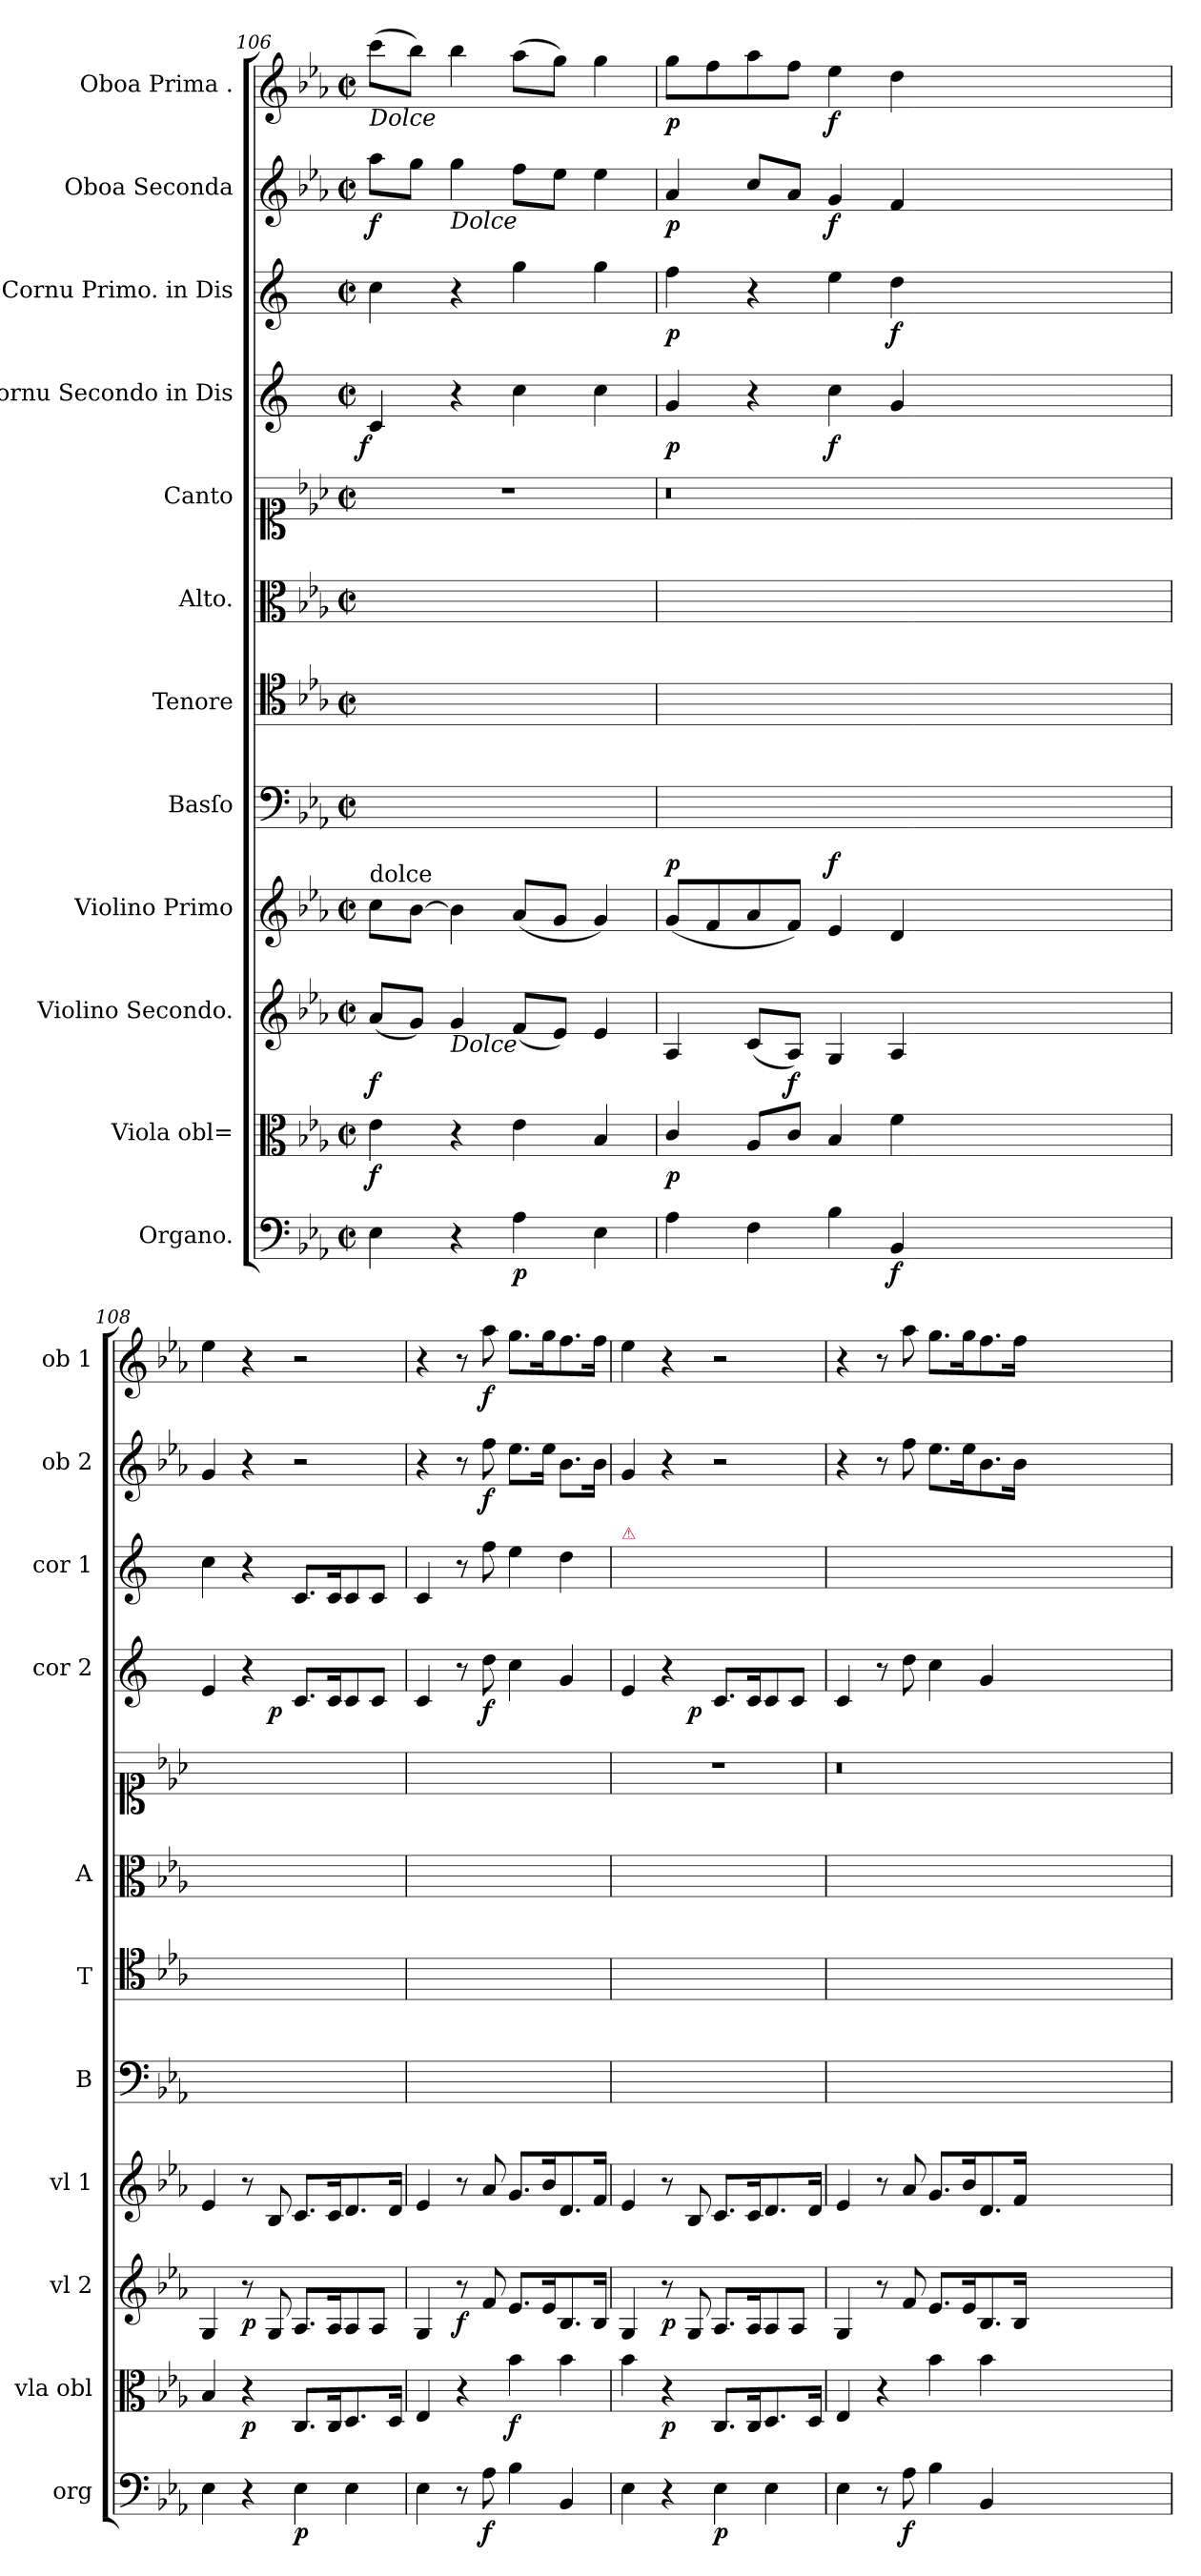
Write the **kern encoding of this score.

**kern	**dynam	**kern	**dynam	**kern	**dynam	**kern	**dynam	**kern	**kern	**kern	**kern	**kern	**dynam	**kern	**dynam	**kern	**dynam	**kern	**dynam
*part12	*part12	*part11	*part11	*part10	*part10	*part9	*part9	*part8	*part7	*part6	*part5	*part4	*part4	*part3	*part3	*part2	*part2	*part1	*part1
*staff12	*staff12	*staff11	*staff11	*staff10	*staff10	*staff9	*staff9	*staff8	*staff7	*staff6	*staff5	*staff4	*staff4	*staff3	*staff3	*staff2	*staff2	*staff1	*staff1
*I"Organo.	*	*I"Viola obl=	*	*I"Violino Secondo.	*	*I"Violino Primo	*	*I"Basſo	*I"Tenore	*I"Alto.	*I"Canto	*I"Cornu Secondo in Dis	*	*I"Cornu Primo. in Dis	*	*I"Oboa Seconda	*	*I"Oboa Prima .	*
*I'org	*	*I'vla obl	*	*I'vl 2	*	*I'vl 1	*	*I'B	*I'T	*I'A	*	*I'cor 2	*	*I'cor 1	*	*I'ob 2	*	*I'ob 1	*
*clefF4	*	*clefC3	*	*clefG2	*	*clefG2	*	*clefF4	*clefC4	*clefC3	*clefC1	*clefG2	*	*clefG2	*	*clefG2	*	*clefG2	*
*	*	*	*	*	*	*	*	*	*	*	*	*ITrd5c9	*	*ITrd5c9	*	*	*	*	*
*k[b-e-a-]	*	*k[b-e-a-]	*	*k[b-e-a-]	*	*k[b-e-a-]	*	*k[b-e-a-]	*k[b-e-a-]	*k[b-e-a-]	*k[b-e-a-]	*k[b-e-a-]	*	*k[b-e-a-]	*	*k[b-e-a-]	*	*k[b-e-a-]	*
*E-:	*	*E-:	*	*E-:	*	*E-:	*	*E-:	*E-:	*E-:	*E-:	*E-:	*	*E-:	*	*E-:	*	*E-:	*
*M2/2	*	*M2/2	*	*M2/2	*	*M2/2	*	*M2/2	*M2/2	*M2/2	*M2/2	*M2/2	*	*M2/2	*	*M2/2	*	*M2/2	*
*met(c|)	*	*met(c|)	*	*met(c|)	*	*met(c|)	*	*met(c|)	*met(c|)	*met(c|)	*met(c|)	*met(c|)	*	*met(c|)	*	*met(c|)	*	*met(c|)	*
=106	=106	=106	=106	=106	=106	=106	=106	=106	=106	=106	=106	=106	=106	=106	=106	=106	=106	=106	=106
!	!	!	!	!	!	!	!	!	!	!	!	!	!	!	!	!	!	!LO:TX:b:i:t=Dolce	!
!	!	!	!	!	!	!LO:TX:a:t=dolce	!	!	!	!	!	!	!	!	!	!	!	!	!
!	!	!	!	!	!	!	!	!	!	!	!	!	!LO:DY:rj	!	!	!	!	!	!
4E-\	.	4e-\	f	(8a-/L	f	8cc\L	.	1ryy	1ryy	1ryy	1r	4E-/	f	4e-\	.	8aa-\L	f	(8ccc\L	.
.	.	.	.	8g/J)	.	[8b-\J	.	.	.	.	.	.	.	.	.	8gg\J	.	8bb-\J)	.
!	!	!	!	!	!	!	!	!	!	!	!	!	!	!	!	!LO:TX:b:i:t=Dolce	!	!	!
!	!	!	!	!LO:TX:b:i:t=Dolce	!	!	!	!	!	!	!	!	!	!	!	!	!	!	!
4r	.	4r	.	4g/	.	4b-\]	.	.	.	.	.	4r	.	4r	.	4gg\	.	4bb-\	.
4A-\	p	4e-\	.	(8f/L	.	(8a-/L	.	.	.	.	.	4e-\	.	4b-\	.	8ff\L	.	(8aa-\L	.
.	.	.	.	8e-/J)	.	8g/J	.	.	.	.	.	.	.	.	.	8ee-\J	.	8gg\J)	.
4E-\	.	4B-/	.	4e-/	.	4g/)	.	.	.	.	.	4e-\	.	4b-\	.	4ee-\	.	4gg\	.
=107	=107	=107	=107	=107	=107	=107	=107	=107	=107	=107	=107	=107	=107	=107	=107	=107	=107	=107	=107
!	!	!	!	!	!	!	!LO:DY:a	!	!	!	!	!	!	!	!	!	!	!	!
4A-\	.	4c/	p	4A-/	.	(8g/L	p	1ryy	1ryy	1ryy	0.r	4B-/	p	4a-\	p	4a-/	p	8gg\L	p
.	.	.	.	.	.	8f/	.	.	.	.	.	.	.	.	.	.	.	8ff\	.
4F\	.	8A-/L	.	(8c/L	.	8a-/	.	.	.	.	.	4r	.	4r	.	8cc/L	.	8aa-\	.
.	.	8c/J	.	8A-/J)	f	8f/J)	.	.	.	.	.	.	.	.	.	8a-/J	.	8ff\J	.
!	!	!	!	!	!	!	!LO:DY:a	!	!	!	!	!	!	!	!	!	!	!	!
4B-\	.	4B-/	.	4G/	.	4e-/	f	.	.	.	.	4e-\	f	4g\	.	4g/	f	4ee-\	f
4BB-/	f	4f\	.	4A-/	.	4d/	.	.	.	.	.	4B-/	.	4f\	f	4f/	.	4dd\	.
0ryy	.	0ryy	.	0ryy	.	0ryy	.	0ryy	0ryy	0ryy	.	0ryy	.	0ryy	.	0ryy	.	0ryy	.
=108	=108	=108	=108	=108	=108	=108	=108	=108	=108	=108	=108	=108	=108	=108	=108	=108	=108	=108	=108
*	*	*	*	*	*	*	*	*	*	*	*	*^	*	*	*	*	*	*	*
4E-\	.	4B-/	.	4G/	.	4e-/	.	1ryy	1ryy	1ryy	1ryy	4G/	4.ryy	.	4e-\	.	4g/	.	4ee-\	.
4r	.	4r	p	8r	p	8r	.	.	.	.	.	4r	.	.	4r	.	4r	.	4r	.
!	!	!	!	!	!	!	!LO:DY:a	!	!	!	!	!	!	!	!	!	!	!	!	!
.	.	.	.	8G/	.	8B-/	p&colon;	.	.	.	.	.	2ryy	p	.	.	.	.	.	.
4E-\	p	8.C/L	.	8.A-/L	.	8.c/L	.	.	.	.	.	8.E-/L	.	.	8.E-/L	.	2r	.	2r	.
.	.	16C/K	.	16A-/K	.	16c/K	.	.	.	.	.	16E-/K	.	.	16E-/K	.	.	.	.	.
4E-\	.	8.D/	.	8A-/	.	8.d/	.	.	.	.	.	8E-/	.	.	8E-/	.	.	.	.	.
.	.	.	.	8A-/J	.	.	.	.	.	.	.	8E-/J	8ryy	.	8E-/J	.	.	.	.	.
.	.	16D/Jk	.	.	.	16d/Jk	.	.	.	.	.	.	.	.	.	.	.	.	.	.
*	*	*	*	*	*	*	*	*	*	*	*	*v	*v	*	*	*	*	*	*	*
=109	=109	=109	=109	=109	=109	=109	=109	=109	=109	=109	=109	=109	=109	=109	=109	=109	=109	=109	=109
4E-\	.	4E-/	.	4G/	.	4e-/	.	1ryy	1ryy	1ryy	1ryy	4E-/	.	4E-/	.	4r	.	4r	.
!	!	!	!	!	!	!	!LO:DY:a	!	!	!	!	!	!	!	!	!	!	!	!
8r	.	4r	.	8r	f	8r	f&colon;	.	.	.	.	8r	.	8r	.	8r	.	8r	.
8A-\	f	.	.	8f/	.	8a-/	.	.	.	.	.	8f\	f	8a-\	.	8ff\	f	8aa-\	f
4B-\	.	4b-\	f	8.e-/L	.	8.g/L	.	.	.	.	.	4e-\	.	4g\	.	8.ee-\L	.	8.gg\L	.
.	.	.	.	16e-/K	.	16b-/K	.	.	.	.	.	.	.	.	.	16ee-\Jk	.	16gg\K	.
4BB-/	.	4b-\	.	8.B-/	.	8.d/	.	.	.	.	.	4B-/	.	4f\	.	8.b-\L	.	8.ff\	.
.	.	.	.	16B-/Jk	.	16f/Jk	.	.	.	.	.	.	.	.	.	16b-\Jk	.	16ff\Jk	.
=110	=110	=110	=110	=110	=110	=110	=110	=110	=110	=110	=110	=110	=110	=110	=110	=110	=110	=110	=110
*	*	*	*	*	*	*	*	*	*	*	*	*^	*	*	*	*	*	*	*
!	!	!	!	!	!	!	!	!	!	!	!	!	!	!	!LO:TX:a:color=crimson:t=⚠	!	!	!	!	!
4E-\	.	4b-\	.	4G/	.	4e-/	.	1ryy	1ryy	1ryy	1r	4G/	4.ryy	.	4e-\yy	.	4g/	.	4ee-\	.
4r	.	4r	p	8r	p	8r	.	.	.	.	.	4r	.	.	4ryy	.	4r	.	4r	.
!	!	!	!	!	!	!	!LO:DY:a	!	!	!	!	!	!	!	!	!	!	!	!	!
.	.	.	.	8G/	.	8B-/	p&colon;	.	.	.	.	.	2ryy	p	.	.	.	.	.	.
4E-\	p	8.C/L	.	8.A-/L	.	8.c/L	.	.	.	.	.	8.E-/L	.	.	8.E-/Lyy	.	2r	.	2r	.
.	.	16C/K	.	16A-/K	.	16c/K	.	.	.	.	.	16E-/K	.	.	16E-/Kyy	.	.	.	.	.
4E-\	.	8.D/	.	8A-/	.	8.d/	.	.	.	.	.	8E-/	.	.	8E-/yy	.	.	.	.	.
.	.	.	.	8A-/J	.	.	.	.	.	.	.	8E-/J	8ryy	.	8E-/Jyy	.	.	.	.	.
.	.	16D/Jk	.	.	.	16d/Jk	.	.	.	.	.	.	.	.	.	.	.	.	.	.
*	*	*	*	*	*	*	*	*	*	*	*	*v	*v	*	*	*	*	*	*	*
=111	=111	=111	=111	=111	=111	=111	=111	=111	=111	=111	=111	=111	=111	=111	=111	=111	=111	=111	=111
4E-\	.	4E-/	.	4G/	.	4e-/	.	1ryy	1ryy	1ryy	0.r	4E-/	.	4E-/yy	.	4r	.	4r	.
!	!	!	!	!	!	!	!LO:DY:a	!	!	!	!	!	!	!	!	!	!	!	!
8r	.	4r	.	8r	.	8r	f&colon;	.	.	.	.	8r	.	8ryy	.	8r	.	8r	.
8A-\	f	.	.	8f/	.	8a-/	.	.	.	.	.	8f\	.	8a-\yy	.	8ff\	.	8aa-\	.
4B-\	.	4b-\	.	8.e-/L	.	8.g/L	.	.	.	.	.	4e-\	.	4g\yy	.	8.ee-\L	.	8.gg\L	.
.	.	.	.	16e-/K	.	16b-/K	.	.	.	.	.	.	.	.	.	16ee-\K	.	16gg\K	.
4BB-/	.	4b-\	.	8.B-/	.	8.d/	.	.	.	.	.	4B-/	.	4f\yy	.	8.b-\	.	8.ff\	.
.	.	.	.	16B-/Jk	.	16f/Jk	.	.	.	.	.	.	.	.	.	16b-\Jk	.	16ff\Jk	.
0ryy	.	0ryy	.	0ryy	.	0ryy	.	0ryy	0ryy	0ryy	.	0ryy	.	0ryy	.	0ryy	.	0ryy	.
=	=	=	=	=	=	=	=	=	=	=	=	=	=	=	=	=	=	=	=
*-	*-	*-	*-	*-	*-	*-	*-	*-	*-	*-	*-	*-	*-	*-	*-	*-	*-	*-	*-
